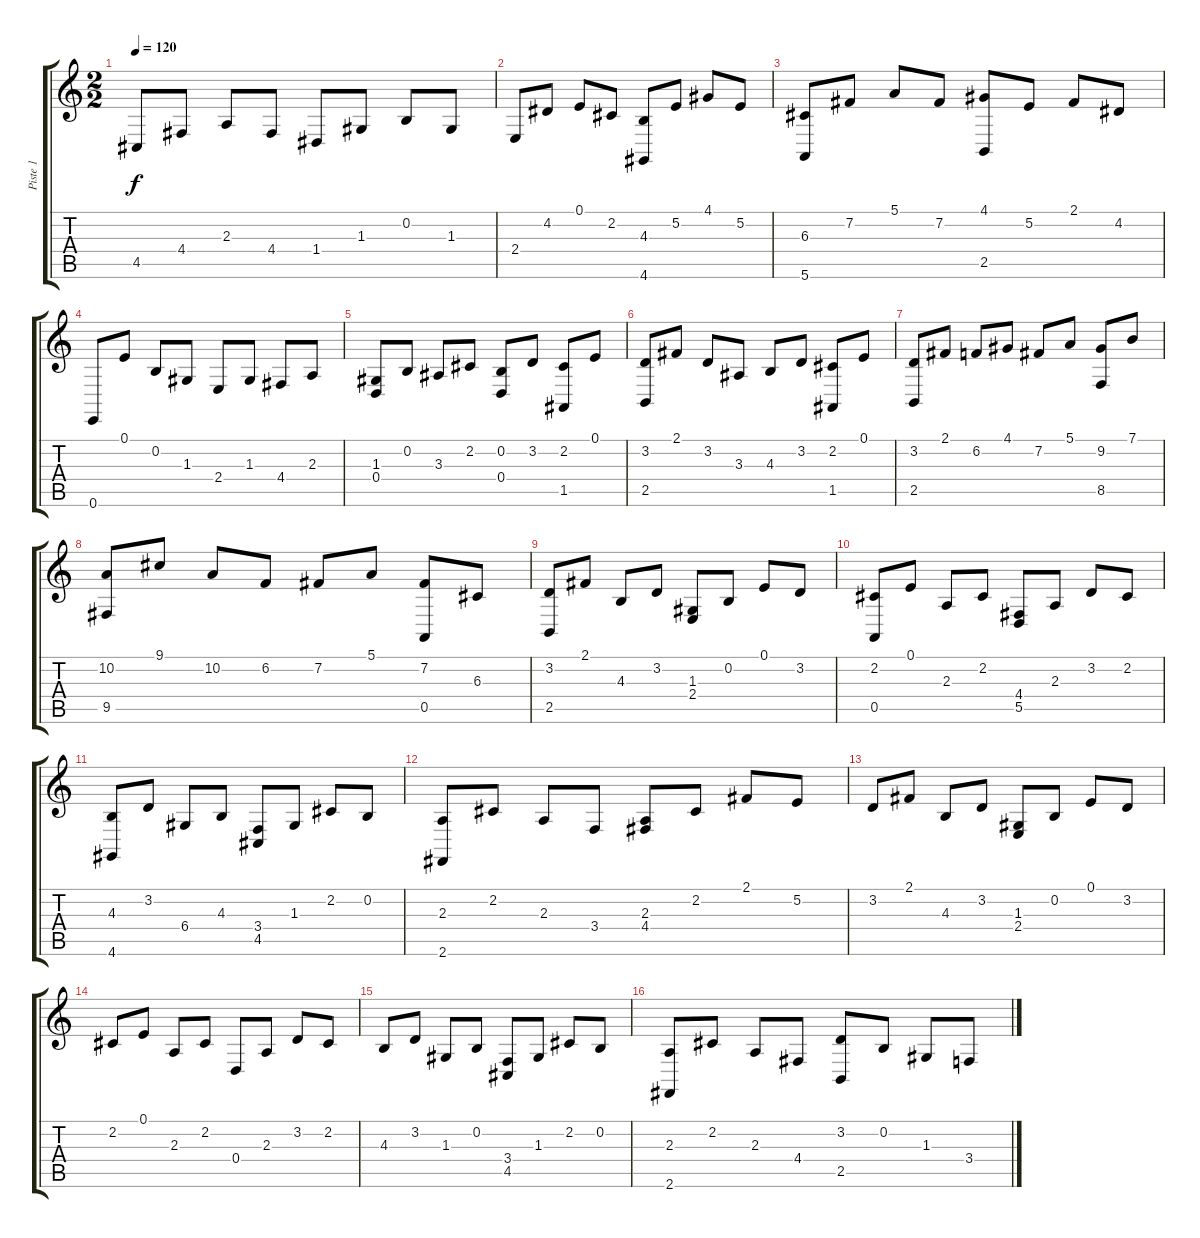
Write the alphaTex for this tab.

\track ("Piste 1" "Piste 1") {instrument drawbarorgan}
\staff {score tabs}
\tuning (E4 B3 G3 D3 A2 E2) {hide}
\ts (2 2)
\tempo 120
\clef g2
\ks c
4.5.8{dy f} 4.4.8 2.3.8 4.4.8 1.4.8 1.3.8 0.2.8 1.3.8 |
2.4.8 4.2.8 0.1.8 2.2.8 (4.3 4.6).8 5.2.8 4.1.8 5.2.8 |
(6.3 5.6).8 7.2.8 5.1.8 7.2.8 (4.1 2.5).8 5.2.8 2.1.8 4.2.8 |
0.6.8 0.1.8 0.2.8 1.3.8 2.4.8 1.3.8 4.4.8 2.3.8 |
(1.3 0.4).8 0.2.8 3.3.8 2.2.8 (0.2 0.4).8 3.2.8 (2.2 1.5).8 0.1.8 |
(3.2 2.5).8 2.1.8 3.2.8 3.3.8 4.3.8 3.2.8 (2.2 1.5).8 0.1.8 |
(3.2 2.5).8 2.1.8 6.2.8 4.1.8 7.2.8 5.1.8 (9.2 8.5).8 7.1.8 |
(10.2 9.5).8 9.1.8 10.2.8 6.2.8 7.2.8 5.1.8 (7.2 0.5).8 6.3.8 |
(3.2 2.5).8 2.1.8 4.3.8 3.2.8 (1.3 2.4).8 0.2.8 0.1.8 3.2.8 |
(2.2 0.5).8 0.1.8 2.3.8 2.2.8 (4.4 5.5).8 2.3.8 3.2.8 2.2.8 |
(4.3 4.6).8 3.2.8 6.4.8 4.3.8 (3.4 4.5).8 1.3.8 2.2.8 0.2.8 |
(2.3 2.6).8 2.2.8 2.3.8 3.4.8 (2.3 4.4).8 2.2.8 2.1.8 5.2.8 |
3.2.8 2.1.8 4.3.8 3.2.8 (1.3 2.4).8 0.2.8 0.1.8 3.2.8 |
2.2.8 0.1.8 2.3.8 2.2.8 0.4.8 2.3.8 3.2.8 2.2.8 |
4.3.8 3.2.8 1.3.8 0.2.8 (3.4 4.5).8 1.3.8 2.2.8 0.2.8 |
(2.3 2.6).8 2.2.8 2.3.8 4.4.8 (3.2 2.5).8 0.2.8 1.3.8 3.4.8
